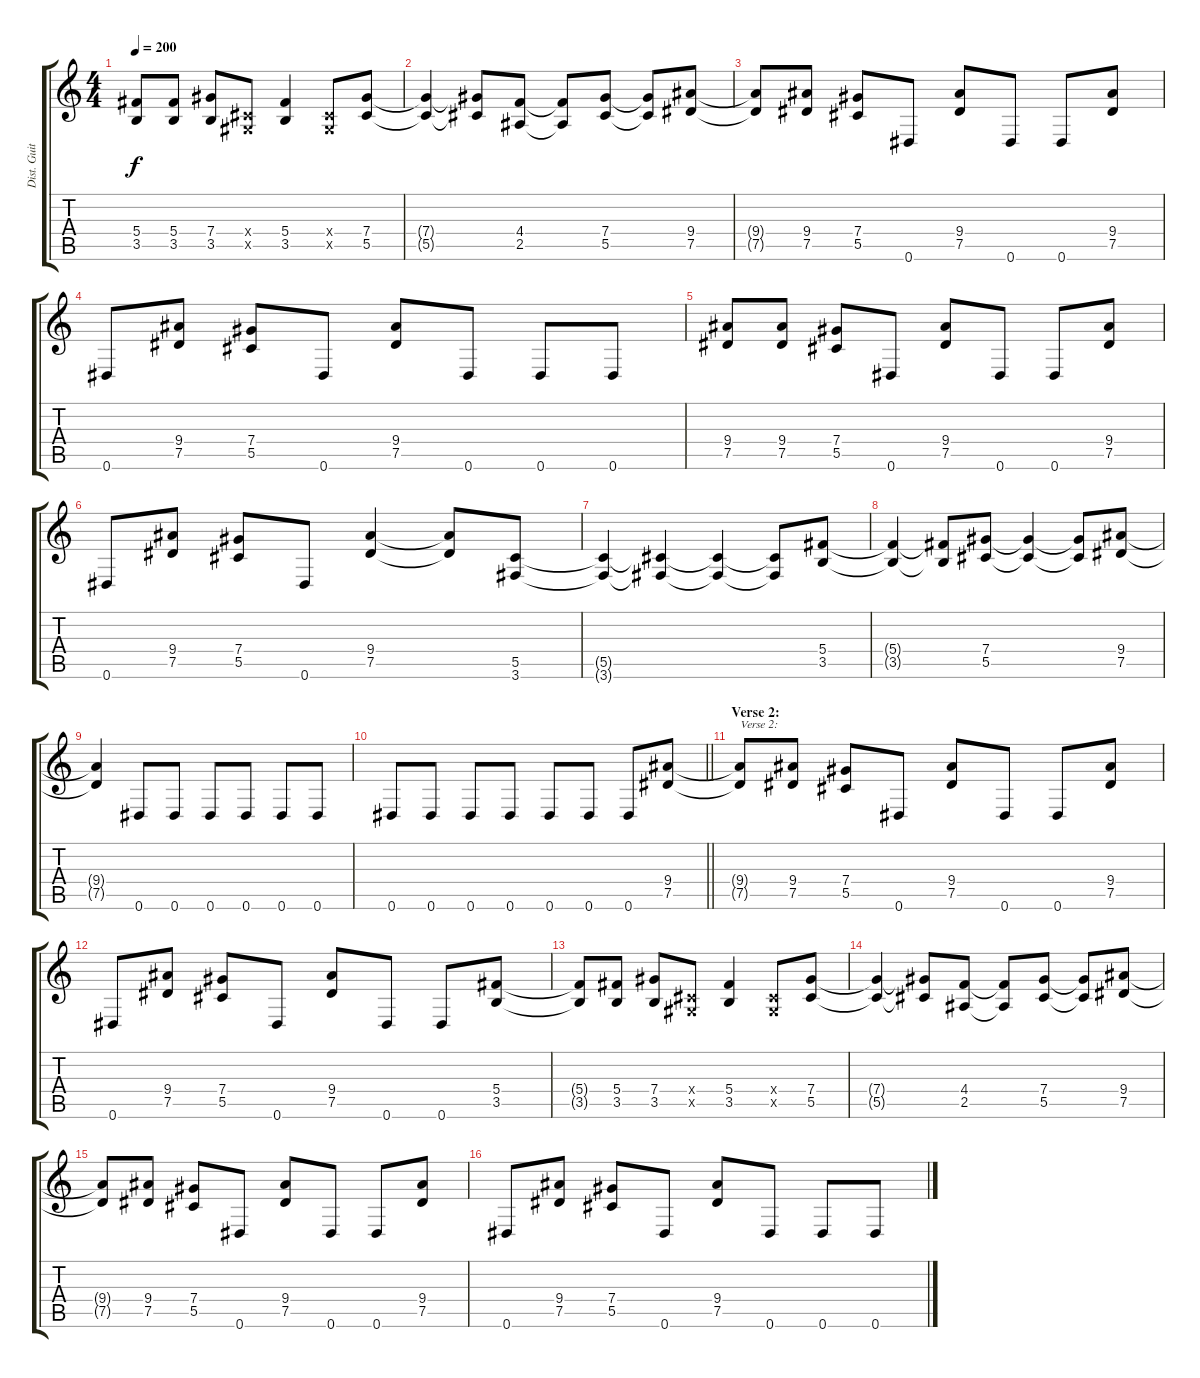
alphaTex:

\track ("Dist. Guitar 1" "Dist. Guit") {instrument distortionguitar}
\staff {score tabs}
\tuning (Eb4 Bb3 Gb3 Db3 Ab2 Eb2) {hide}
\ts (4 4)
\tempo 200
\clef g2
\ks c
(5.4{t} 3.5{t}).8{dy f} (5.4 3.5).8 (7.4 3.5).8 (0.4{x} 0.5{x}).8 (5.4 3.5).4 (0.4{x} 0.5{x}).8 (7.4 5.5).8 |
(7.4{t} 5.5{t}).4 (7.4{t} 5.5{t}).8 (4.4 2.5).8 (4.4{t} 2.5{t}).8 (7.4 5.5).8 (7.4{t} 5.5{t}).8 (9.4 7.5).8 |
(9.4{t} 7.5{t}).8 (9.4 7.5).8 (7.4 5.5).8 0.6.8 (9.4 7.5).8 0.6.8 0.6.8 (9.4 7.5).8 |
0.6.8 (9.4 7.5).8 (7.4 5.5).8 0.6.8 (9.4 7.5).8 0.6.8 0.6.8 0.6.8 |
(9.4 7.5).8 (9.4 7.5).8 (7.4 5.5).8 0.6.8 (9.4 7.5).8 0.6.8 0.6.8 (9.4 7.5).8 |
0.6.8 (9.4 7.5).8 (7.4 5.5).8 0.6.8 (9.4 7.5).4 (9.4{t} 7.5{t}).8 (5.5 3.6).8 |
(5.5{t} 3.6{t}).4 (5.5{t} 3.6{t}).4 (5.5{t} 3.6{t}).4 (5.5{t} 3.6{t}).8 (5.4 3.5).8 |
(5.4{t} 3.5{t}).4 (5.4{t} 3.5{t}).8 (7.4 5.5).8 (7.4{t} 5.5{t}).4 (7.4{t} 5.5{t}).8 (9.4 7.5).8 |
(9.4{t} 7.5{t}).4 0.6.8 0.6.8 0.6.8 0.6.8 0.6.8 0.6.8 |
\barLineRight lightlight
0.6.8 0.6.8 0.6.8 0.6.8 0.6.8 0.6.8 0.6.8 (9.4 7.5).8 |
\section ("" "Verse 2:")
(9.4{t} 7.5{t}).8{txt "Verse 2:"} (9.4 7.5).8 (7.4 5.5).8 0.6.8 (9.4 7.5).8 0.6.8 0.6.8 (9.4 7.5).8 |
0.6.8 (9.4 7.5).8 (7.4 5.5).8 0.6.8 (9.4 7.5).8 0.6.8 0.6.8 (5.4 3.5).8 |
(5.4{t} 3.5{t}).8 (5.4 3.5).8 (7.4 3.5).8 (0.4{x} 0.5{x}).8 (5.4 3.5).4 (0.4{x} 0.5{x}).8 (7.4 5.5).8 |
(7.4{t} 5.5{t}).4 (7.4{t} 5.5{t}).8 (4.4 2.5).8 (4.4{t} 2.5{t}).8 (7.4 5.5).8 (7.4{t} 5.5{t}).8 (9.4 7.5).8 |
(9.4{t} 7.5{t}).8 (9.4 7.5).8 (7.4 5.5).8 0.6.8 (9.4 7.5).8 0.6.8 0.6.8 (9.4 7.5).8 |
0.6.8 (9.4 7.5).8 (7.4 5.5).8 0.6.8 (9.4 7.5).8 0.6.8 0.6.8 0.6.8
